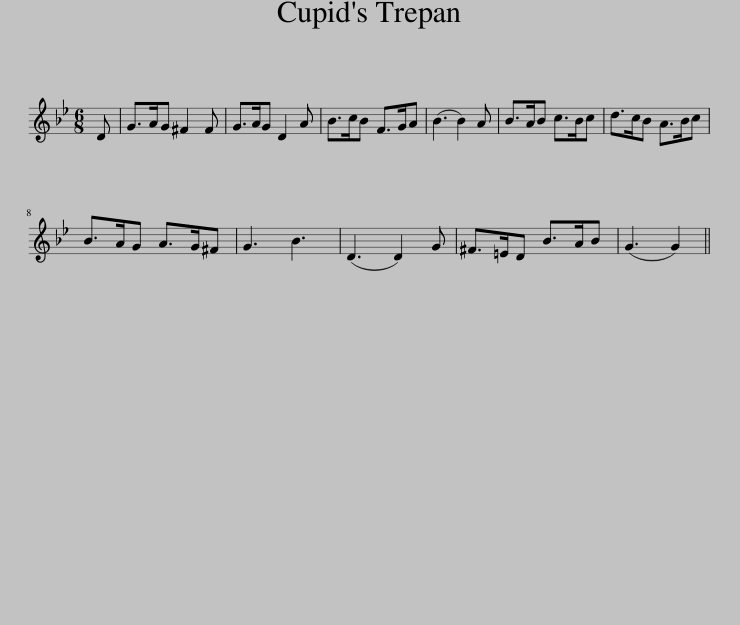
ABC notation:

X:1
L:1/8
M:6/8
I:linebreak $
K:Gmin
V:1 treble
V:1
 D | G>AG ^F2 F | G>AG D2 A | B>cB F>GA | (B3 B2) A | %5
 B>AB c>Bc | d>cB A>Bc |$ B>AG A>G^F | G3 B3 | (D3 D2) G | %10
 ^F>=ED B>AB | (G3 G2) || %12
